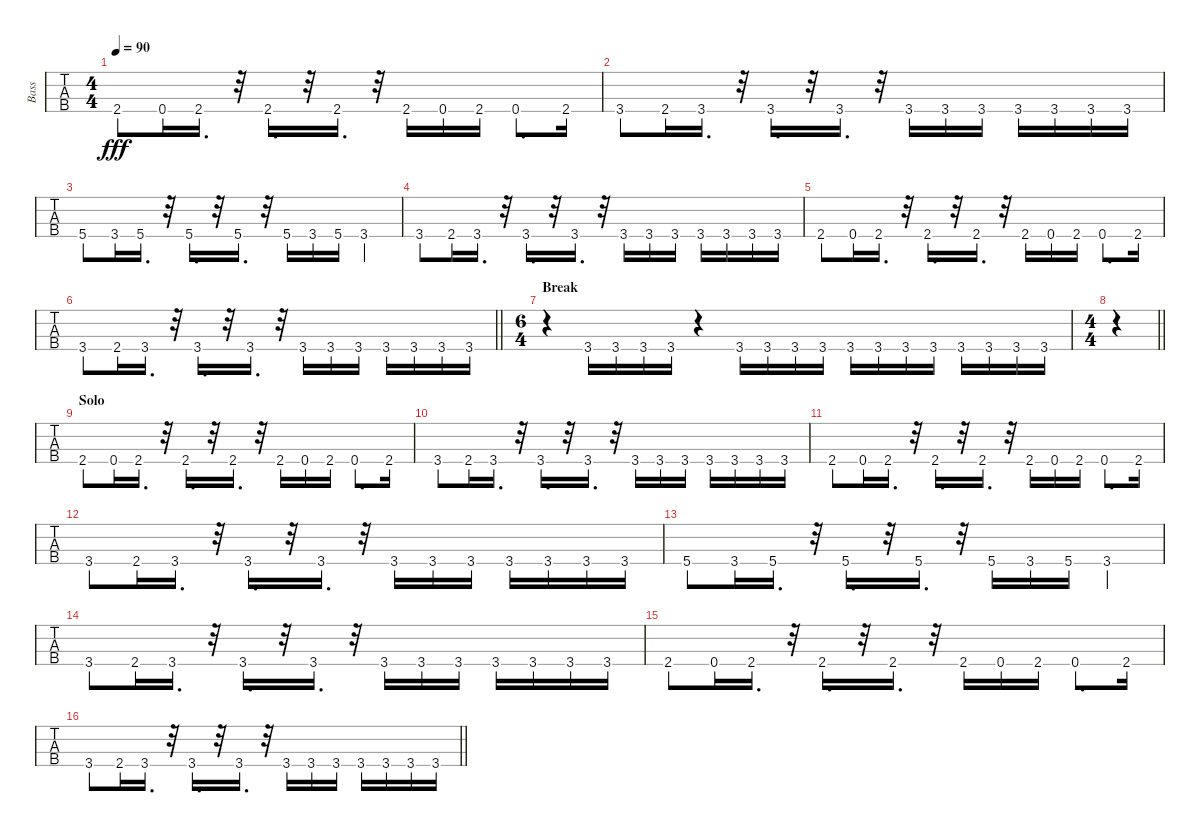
\track ("Bass" "Bass") {instrument synthbass2}
\staff {tabs}
\tuning (E2 B1 Gb1 B0) {hide}
\ts (4 4)
\tempo 90
\clef f4
\ks c
2.4.8{dy fff} 0.4.16 2.4.16{d} r.32 2.4.16{d} r.32 2.4.16{d} r.32 2.4.16 0.4.16 2.4.16 0.4.8{d} 2.4.16 |
3.4.8 2.4.16 3.4.16{d} r.32 3.4.16{d} r.32 3.4.16{d} r.32 3.4.16 3.4.16 3.4.16 3.4.16 3.4.16 3.4.16 3.4.16 |
5.4.8 3.4.16 5.4.16{d} r.32 5.4.16{d} r.32 5.4.16{d} r.32 5.4.16 3.4.16 5.4.16 3.4.4 |
3.4.8 2.4.16 3.4.16{d} r.32 3.4.16{d} r.32 3.4.16{d} r.32 3.4.16 3.4.16 3.4.16 3.4.16 3.4.16 3.4.16 3.4.16 |
2.4.8 0.4.16 2.4.16{d} r.32 2.4.16{d} r.32 2.4.16{d} r.32 2.4.16 0.4.16 2.4.16 0.4.8{d} 2.4.16 |
\barLineRight lightlight
3.4.8 2.4.16 3.4.16{d} r.32 3.4.16{d} r.32 3.4.16{d} r.32 3.4.16 3.4.16 3.4.16 3.4.16 3.4.16 3.4.16 3.4.16 |
\ts (6 4)
\section ("" "Break")
r.4 3.4.16 3.4.16 3.4.16 3.4.16 r.4 3.4.16 3.4.16 3.4.16 3.4.16 3.4.16 3.4.16 3.4.16 3.4.16 3.4.16 3.4.16 3.4.16 3.4.16 |
\ts (4 4)
\barLineRight lightlight
|
\section ("" "Solo")
2.4.8 0.4.16 2.4.16{d} r.32 2.4.16{d} r.32 2.4.16{d} r.32 2.4.16 0.4.16 2.4.16 0.4.8{d} 2.4.16 |
3.4.8 2.4.16 3.4.16{d} r.32 3.4.16{d} r.32 3.4.16{d} r.32 3.4.16 3.4.16 3.4.16 3.4.16 3.4.16 3.4.16 3.4.16 |
2.4.8 0.4.16 2.4.16{d} r.32 2.4.16{d} r.32 2.4.16{d} r.32 2.4.16 0.4.16 2.4.16 0.4.8{d} 2.4.16 |
3.4.8 2.4.16 3.4.16{d} r.32 3.4.16{d} r.32 3.4.16{d} r.32 3.4.16 3.4.16 3.4.16 3.4.16 3.4.16 3.4.16 3.4.16 |
5.4.8 3.4.16 5.4.16{d} r.32 5.4.16{d} r.32 5.4.16{d} r.32 5.4.16 3.4.16 5.4.16 3.4.4 |
3.4.8 2.4.16 3.4.16{d} r.32 3.4.16{d} r.32 3.4.16{d} r.32 3.4.16 3.4.16 3.4.16 3.4.16 3.4.16 3.4.16 3.4.16 |
2.4.8 0.4.16 2.4.16{d} r.32 2.4.16{d} r.32 2.4.16{d} r.32 2.4.16 0.4.16 2.4.16 0.4.8{d} 2.4.16 |
\barLineRight lightlight
3.4.8 2.4.16 3.4.16{d} r.32 3.4.16{d} r.32 3.4.16{d} r.32 3.4.16 3.4.16 3.4.16 3.4.16 3.4.16 3.4.16 3.4.16
